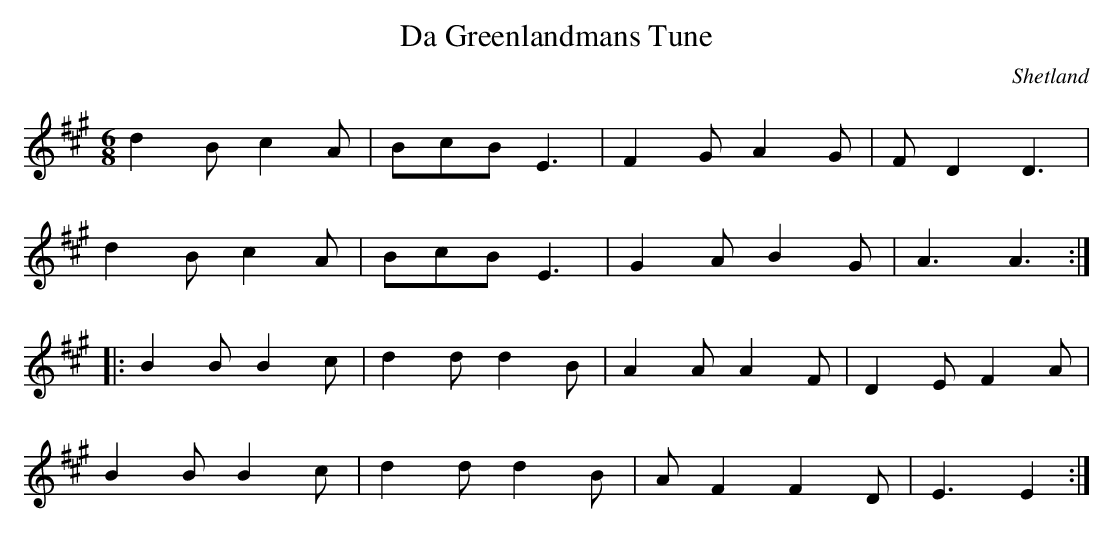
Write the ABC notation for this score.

X:1
T:Greenlandmans Tune, Da
O:Shetland
M:6/8
L:1/8
K:A
d2B c2A|BcB E3|F2G A2G|FD2 D3|!
d2B c2A|BcB E3|G2A B2G|A3 A3:|!
K:EMix
|:B2B B2c|d2d d2B|A2A A2F|D2E F2A|!
B2B B2c|d2d d2B|AF2 F2D|E3 E2:|!
